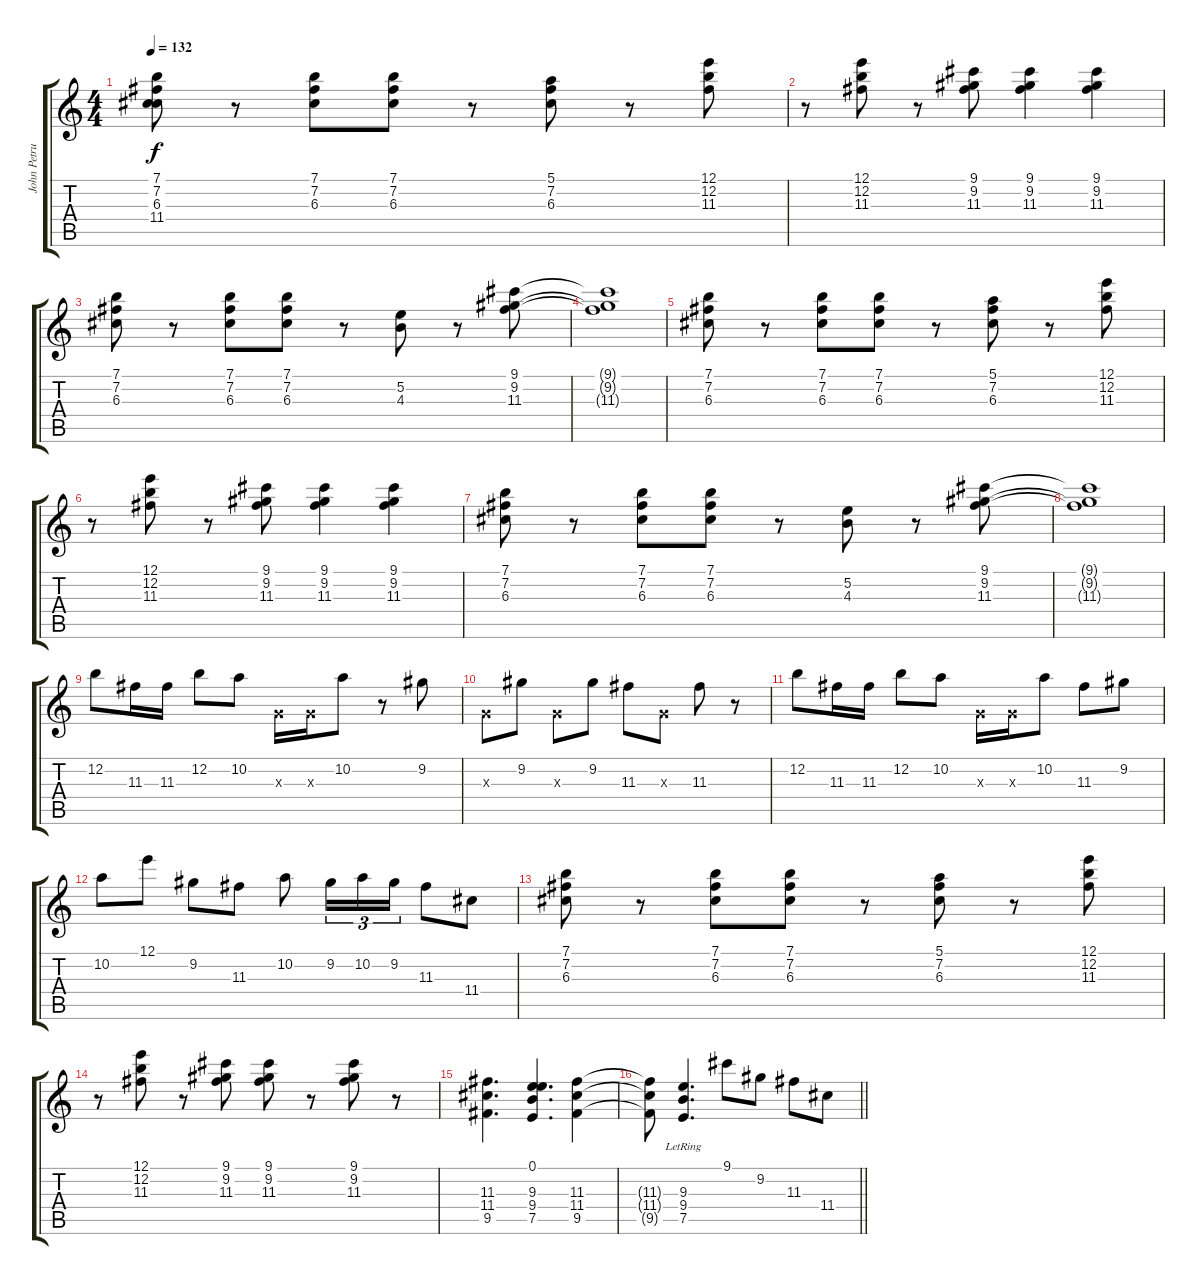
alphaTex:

\track ("John Petrucci - Guitar" "John Petru") {instrument distortionguitar}
\staff {score tabs}
\tuning (E4 B3 G3 D3 A2 E2) {hide}
\ts (4 4)
\tempo 132
\clef g2
\ks c
(7.1 7.2 6.3 11.4).8{dy f} r.8 (7.1 7.2 6.3).8 (7.1 7.2 6.3).8 r.8 (5.1 7.2 6.3).8 r.8 (12.1 12.2 11.3).8 |
r.8 (12.1 12.2 11.3).8 r.8 (9.1 9.2 11.3).8 (9.1 9.2 11.3).4 (9.1 9.2 11.3).4 |
(7.1 7.2 6.3).8 r.8 (7.1 7.2 6.3).8 (7.1 7.2 6.3).8 r.8 (5.2 4.3).8 r.8 (9.1 9.2 11.3).8 |
(9.1{t} 9.2{t} 11.3{t}).1 |
(7.1 7.2 6.3).8 r.8 (7.1 7.2 6.3).8 (7.1 7.2 6.3).8 r.8 (5.1 7.2 6.3).8 r.8 (12.1 12.2 11.3).8 |
r.8 (12.1 12.2 11.3).8 r.8 (9.1 9.2 11.3).8 (9.1 9.2 11.3).4 (9.1 9.2 11.3).4 |
(7.1 7.2 6.3).8 r.8 (7.1 7.2 6.3).8 (7.1 7.2 6.3).8 r.8 (5.2 4.3).8 r.8 (9.1 9.2 11.3).8 |
(9.1{t} 9.2{t} 11.3{t}).1 |
12.2.8{instrument distortionguitar} 11.3.16 11.3.16 12.2.8 10.2.8 0.3{x}.16 0.3{x}.16 10.2.8 r.8 9.2.8 |
0.3{x}.8 9.2.8 0.3{x}.8 9.2.8 11.3.8 0.3{x}.8 11.3.8 r.8 |
12.2.8 11.3.16 11.3.16 12.2.8 10.2.8 0.3{x}.16 0.3{x}.16 10.2.8 11.3.8 9.2.8 |
10.2.8 12.1.8 9.2.8 11.3.8 10.2.8 9.2.16{tu (3 2)} 10.2.16{tu (3 2)} 9.2.16{tu (3 2)} 11.3.8 11.4.8 |
(7.1 7.2 6.3).8 r.8 (7.1 7.2 6.3).8 (7.1 7.2 6.3).8 r.8 (5.1 7.2 6.3).8 r.8 (12.1 12.2 11.3).8 |
r.8 (12.1 12.2 11.3).8 r.8 (9.1 9.2 11.3).8 (9.1 9.2 11.3).8 r.8 (9.1 9.2 11.3).8 r.8 |
(11.3 11.4 9.5).4{d volume 16} (0.1 9.3 9.4 7.5).4{d} (11.3 11.4 9.5).4 |
\barLineRight lightlight
(11.3{t} 11.4{t} 9.5{t}).8 (9.3{lr} 9.4{lr} 7.5{lr}).4{d} 9.1.8 9.2.8 11.3.8 11.4.8
